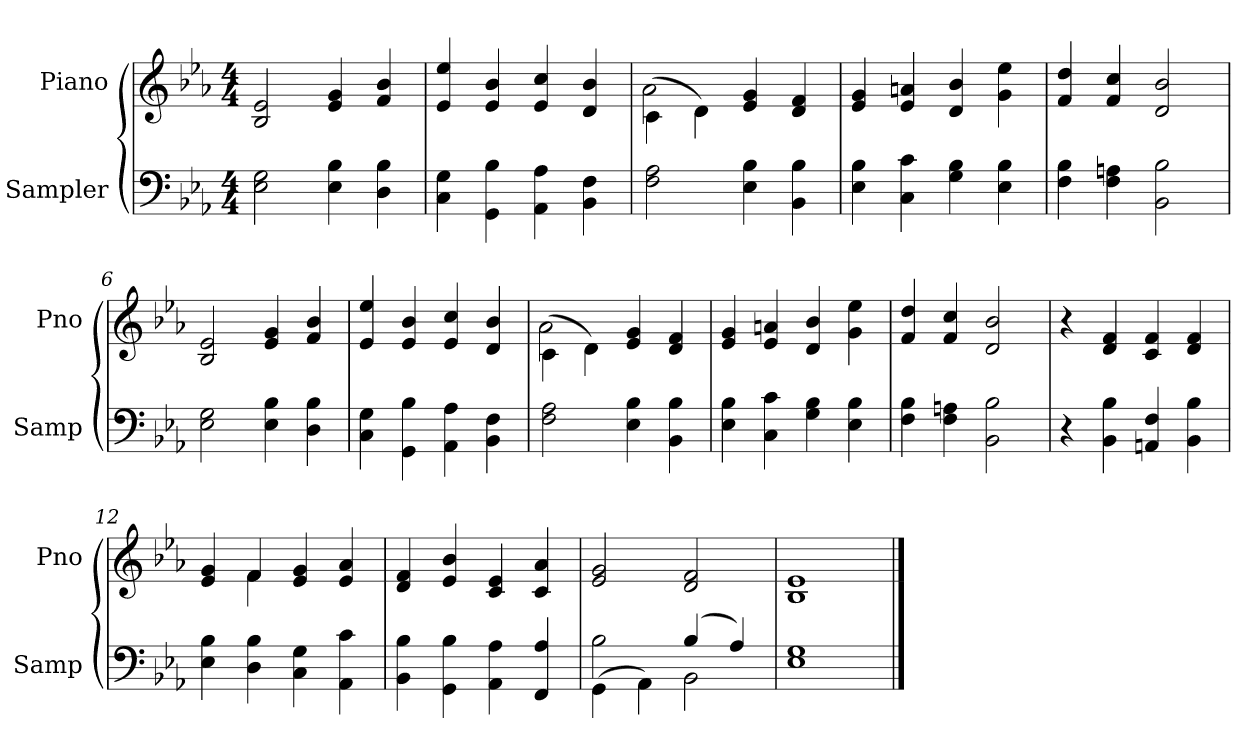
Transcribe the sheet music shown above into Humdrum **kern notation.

**kern	**kern
*part2	*part1
*staff2	*staff1
*I"Sampler	*I"Piano
*I'Samp	*I'Pno
*clefF4	*clefG2
*k[b-e-a-]	*k[b-e-a-]
*E-:	*E-:
*M4/4	*M4/4
=1	=1
2E- 2G	2B- 2e-
4E- 4B-	4e- 4g
4D 4B-	4f 4b-
=2	=2
4C 4G	4e- 4ee-
4GG 4B-	4e- 4b-
4AA- 4A-	4e- 4cc
4BB- 4F	4d 4b-
=3	=3
*	*^
2F 2A-	(4c\	2a-
.	4d\)	.
4E- 4B-	4e- 4g	2ryy
4BB- 4B-	4d 4f	.
*	*v	*v
=4	=4
4E- 4B-	4e- 4g
4C 4c	4e- 4an
4G 4B-	4d 4b-
4E- 4B-	4g 4ee-
=5	=5
4F 4B-	4f 4dd
4F 4An	4f 4cc
2BB- 2B-	2d 2b-
=6	=6
2E- 2G	2B- 2e-
4E- 4B-	4e- 4g
4D 4B-	4f 4b-
=7	=7
4C 4G	4e- 4ee-
4GG 4B-	4e- 4b-
4AA- 4A-	4e- 4cc
4BB- 4F	4d 4b-
=8	=8
*	*^
2F 2A-	(4c\	2a-
.	4d\)	.
4E- 4B-	4e- 4g	2ryy
4BB- 4B-	4d 4f	.
*	*v	*v
=9	=9
4E- 4B-	4e- 4g
4C 4c	4e- 4an
4G 4B-	4d 4b-
4E- 4B-	4g 4ee-
=10	=10
4F 4B-	4f 4dd
4F 4An	4f 4cc
2BB- 2B-	2d 2b-
=11	=11
4r	4r
4BB- 4B-	4d 4f
4AAn 4F	4c 4f
4BB- 4B-	4d 4f
=12	=12
*	*^
4E- 4B-	4e- 4g	4ryy
4D 4B-	4f/	4f
4C 4G	4e- 4g	2ryy
4AA- 4c	4e- 4a-	.
*	*v	*v
=13	=13
4BB- 4B-	4d 4f
4GG 4B-	4e- 4b-
4AA- 4A-	4c 4e-
4FF 4A-	4c 4a-
=14	=14
*^	*
(4GG\	2B-	2e- 2g
4AA-\)	.	.
(4B-/	2BB-	2d 2f
4A-/)	.	.
*v	*v	*
=15	=15
1E- 1G	1B- 1e-
==	==
*-	*-
